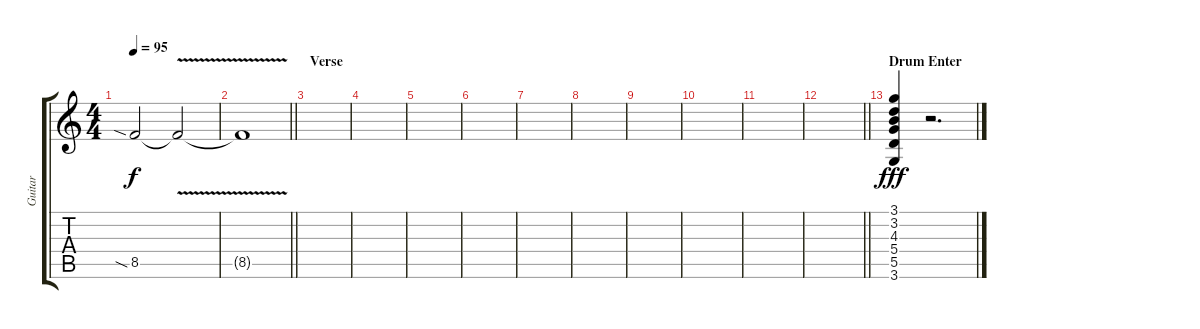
\track ("Guitar" "Guitar") {instrument distortionguitar}
\staff {score tabs}
\tuning (E4 B3 G3 D3 A2 E2) {hide}
\ts (4 4)
\tempo 95
\clef g2
\ks c
8.5{sia}.2{dy f} 8.5{v t}.2 |
\barLineRight lightlight
8.5{t}.1 |
\section ("" "Verse")
|
|
|
|
|
|
|
|
|
\barLineRight lightlight
|
\section ("" "Drum Enter")
(3.1 3.2 4.3 5.4 5.5 3.6).4{dy fff} r.2{d}
